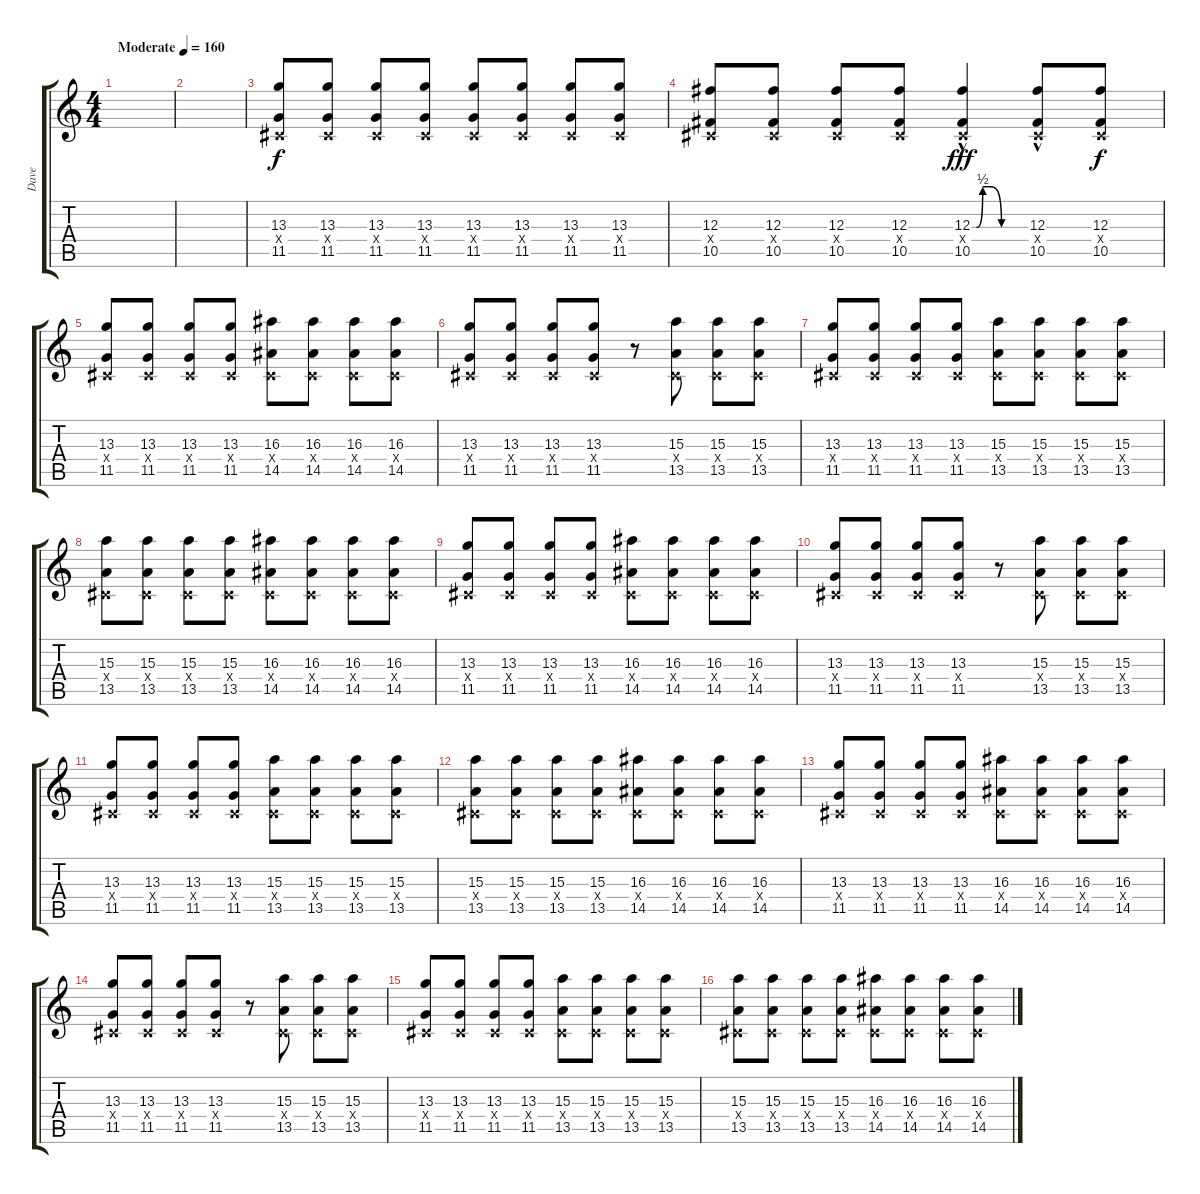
\track ("Dave" "Dave") {instrument overdrivenguitar}
\staff {score tabs}
\tuning (Eb4 Bb3 Gb3 Db3 Ab2 Eb2) {hide}
\ts (4 4)
\tempo (160 "Moderate")
\clef g2
\ks c
|
|
(13.3 0.4{x} 11.5).8 (13.3 0.4{x} 11.5).8 (13.3 0.4{x} 11.5).8 (13.3 0.4{x} 11.5).8 (13.3 0.4{x} 11.5).8 (13.3 0.4{x} 11.5).8 (13.3 0.4{x} 11.5).8 (13.3 0.4{x} 11.5).8 |
(12.3 0.4{x} 10.5).8 (12.3 0.4{x} 10.5).8 (12.3 0.4{x} 10.5).8 (12.3 0.4{x} 10.5).8 (12.3{be (custom 0 0 5 0 12 2 20 2 33 0 60 0) hac} 0.4{x} 10.5).4{dy fff} (12.3{hac} 0.4{x} 10.5).8 (12.3 0.4{x} 10.5).8{dy f} |
(13.3 0.4{x} 11.5).8{volume 11} (13.3 0.4{x} 11.5).8 (13.3 0.4{x} 11.5).8 (13.3 0.4{x} 11.5).8 (16.3 0.4{x} 14.5).8 (16.3 0.4{x} 14.5).8 (16.3 0.4{x} 14.5).8 (16.3 0.4{x} 14.5).8 |
(13.3 0.4{x} 11.5).8 (13.3 0.4{x} 11.5).8 (13.3 0.4{x} 11.5).8 (13.3 0.4{x} 11.5).8 r.8 (15.3 0.4{x} 13.5).8 (15.3 0.4{x} 13.5).8 (15.3 0.4{x} 13.5).8 |
(13.3 0.4{x} 11.5).8 (13.3 0.4{x} 11.5).8 (13.3 0.4{x} 11.5).8 (13.3 0.4{x} 11.5).8 (15.3 0.4{x} 13.5).8 (15.3 0.4{x} 13.5).8 (15.3 0.4{x} 13.5).8 (15.3 0.4{x} 13.5).8 |
(15.3 0.4{x} 13.5).8 (15.3 0.4{x} 13.5).8 (15.3 0.4{x} 13.5).8 (15.3 0.4{x} 13.5).8 (16.3 0.4{x} 14.5).8 (16.3 0.4{x} 14.5).8 (16.3 0.4{x} 14.5).8 (16.3 0.4{x} 14.5).8 |
(13.3 0.4{x} 11.5).8 (13.3 0.4{x} 11.5).8 (13.3 0.4{x} 11.5).8 (13.3 0.4{x} 11.5).8 (16.3 0.4{x} 14.5).8 (16.3 0.4{x} 14.5).8 (16.3 0.4{x} 14.5).8 (16.3 0.4{x} 14.5).8 |
(13.3 0.4{x} 11.5).8 (13.3 0.4{x} 11.5).8 (13.3 0.4{x} 11.5).8 (13.3 0.4{x} 11.5).8 r.8 (15.3 0.4{x} 13.5).8 (15.3 0.4{x} 13.5).8 (15.3 0.4{x} 13.5).8 |
(13.3 0.4{x} 11.5).8 (13.3 0.4{x} 11.5).8 (13.3 0.4{x} 11.5).8 (13.3 0.4{x} 11.5).8 (15.3 0.4{x} 13.5).8 (15.3 0.4{x} 13.5).8 (15.3 0.4{x} 13.5).8 (15.3 0.4{x} 13.5).8 |
(15.3 0.4{x} 13.5).8 (15.3 0.4{x} 13.5).8 (15.3 0.4{x} 13.5).8 (15.3 0.4{x} 13.5).8 (16.3 0.4{x} 14.5).8 (16.3 0.4{x} 14.5).8 (16.3 0.4{x} 14.5).8 (16.3 0.4{x} 14.5).8 |
(13.3 0.4{x} 11.5).8 (13.3 0.4{x} 11.5).8 (13.3 0.4{x} 11.5).8 (13.3 0.4{x} 11.5).8 (16.3 0.4{x} 14.5).8 (16.3 0.4{x} 14.5).8 (16.3 0.4{x} 14.5).8 (16.3 0.4{x} 14.5).8 |
(13.3 0.4{x} 11.5).8 (13.3 0.4{x} 11.5).8 (13.3 0.4{x} 11.5).8 (13.3 0.4{x} 11.5).8 r.8 (15.3 0.4{x} 13.5).8 (15.3 0.4{x} 13.5).8 (15.3 0.4{x} 13.5).8 |
(13.3 0.4{x} 11.5).8 (13.3 0.4{x} 11.5).8 (13.3 0.4{x} 11.5).8 (13.3 0.4{x} 11.5).8 (15.3 0.4{x} 13.5).8 (15.3 0.4{x} 13.5).8 (15.3 0.4{x} 13.5).8 (15.3 0.4{x} 13.5).8 |
(15.3 0.4{x} 13.5).8 (15.3 0.4{x} 13.5).8 (15.3 0.4{x} 13.5).8 (15.3 0.4{x} 13.5).8 (16.3 0.4{x} 14.5).8 (16.3 0.4{x} 14.5).8 (16.3 0.4{x} 14.5).8 (16.3 0.4{x} 14.5).8
